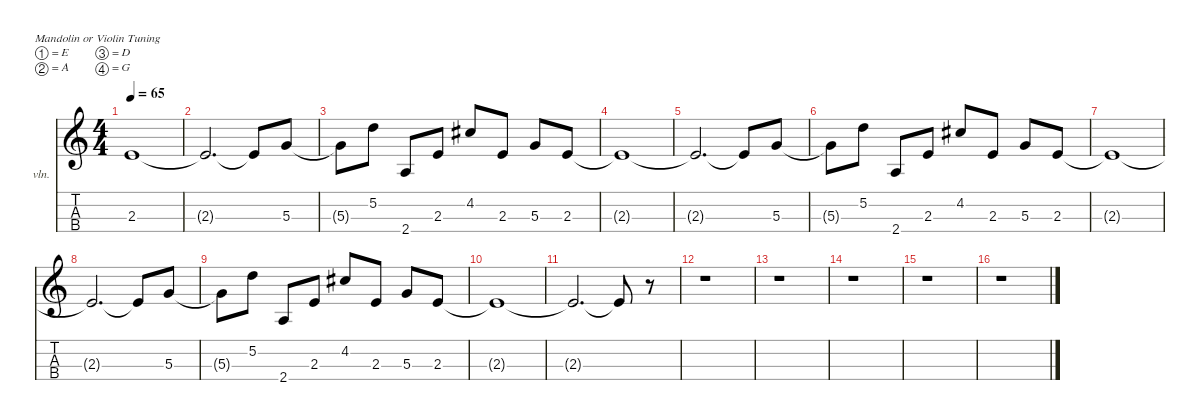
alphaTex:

\hideDynamics
\bracketExtendMode nobrackets
\firstSystemTrackNameOrientation horizontal
\otherSystemsTrackNameOrientation horizontal
\track ("Violin" "vln.") {instrument violin}
\staff {score tabs}
\tuning (E5 A4 D4 G3)
\ts (4 4)
\tempo 65
\clef g2
\ks aminor
2.3{t}.1{dy ff beam Up} |
2.3{t}.2{d beam Up} 2.3{t}.8{beam Up} 5.3.8{beam Up} |
5.3{t}.8{beam Down} 5.2.8{beam Down} 2.4.8{beam Up} 2.3.8{beam Up} 4.2{acc #}.8{beam Up} 2.3.8{beam Up} 5.3.8{beam Up} 2.3.8{beam Up} |
2.3{t}.1{beam Up} |
2.3{t}.2{d beam Up} 2.3{t}.8{beam Up} 5.3.8{beam Up} |
5.3{t}.8{beam Down} 5.2.8{beam Down} 2.4.8{beam Up} 2.3.8{beam Up} 4.2{acc #}.8{beam Up} 2.3.8{beam Up} 5.3.8{beam Up} 2.3.8{beam Up} |
2.3{t}.1{beam Up} |
2.3{t}.2{d beam Up} 2.3{t}.8{beam Up} 5.3.8{beam Up} |
5.3{t}.8{beam Down} 5.2.8{beam Down} 2.4.8{beam Up} 2.3.8{beam Up} 4.2{acc #}.8{beam Up} 2.3.8{beam Up} 5.3.8{beam Up} 2.3.8{beam Up} |
2.3{t}.1{beam Up} |
2.3{t}.2{d beam Up} 2.3{t}.8{beam Up} r.8{beam Up} |
r.1{beam Down} |
r.1{beam Down} |
r.1{beam Down} |
r.1{beam Down} |
r.1{beam Down}
